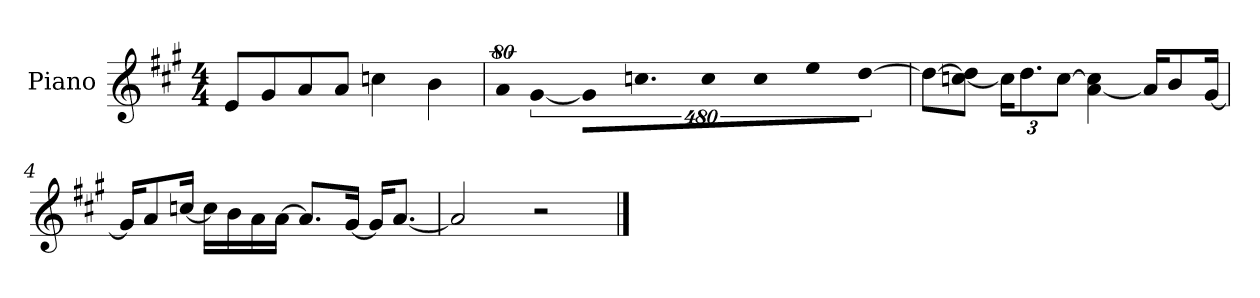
**kern
*part1
*staff1
*I"Piano
*I'P-no
*clefG2
*k[f#c#g#]
*M4/4
*MM90
=1
8e/L
8g#/
8a/
8a/J
4ccn\
4b\
=2
!LO:N:vis=8
640%71a/
!LO:N:vis=4
[1920%427g#/
!LO:N:vis=16
1920%107g#\KL]
9.ccn\
!LO:N:vis=8
640%71cc\
!LO:N:vis=8
640%71cc\
!LO:N:vis=8
640%71ee\
!LO:N:vis=8
[640%71dd\J
=3
8dd\L_
[8ccn\ 8dd\]J
*Xbrackettup
24cc\KL]
12.dd\
[12cc\J
[4a\ 4cc\]
16a/KL]
8b/
[16g#/Jk
!!LO:LB:g=z
=4
16g#/KL]
8a/
[16ccn/Jk
16cc\LL]
16b\
16a\
[16a\JJ
8.a/L]
[16g#/Jk
16g#/KL]
[8.a/J
=5
2a/]
2r
==
*-
